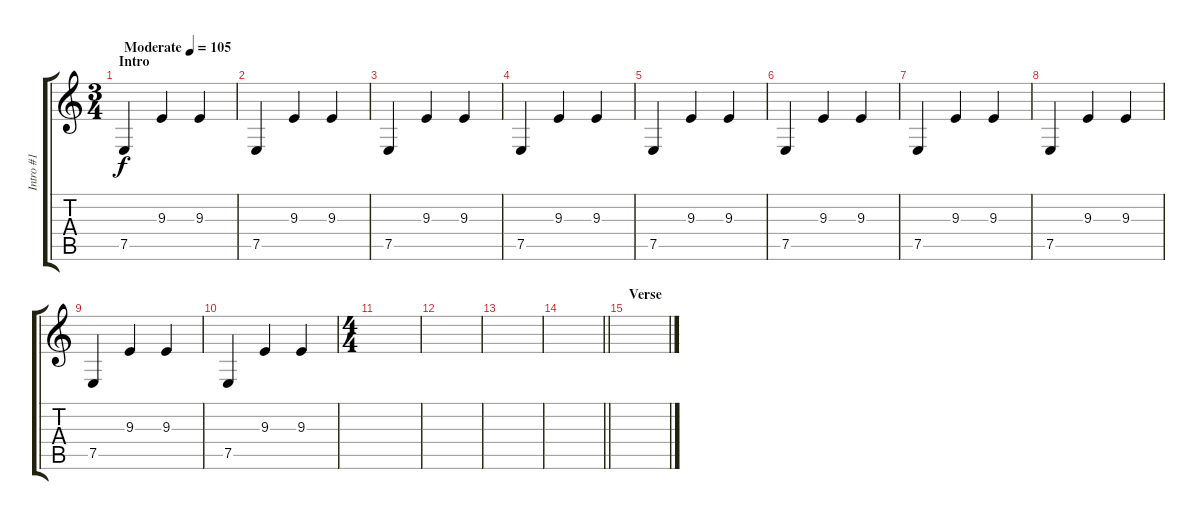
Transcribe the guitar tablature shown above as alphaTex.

\track ("Intro #1" "Intro #1") {instrument tremolostrings}
\staff {score tabs}
\tuning (E4 B3 G3 D3 A2 D2) {hide}
\ts (3 4)
\section ("" "Intro")
\tempo (105 "Moderate")
\clef g2
\ks c
7.5.4{dy f instrument tremolostrings} 9.3.4 9.3.4 |
7.5.4 9.3.4 9.3.4 |
7.5.4 9.3.4 9.3.4 |
7.5.4 9.3.4 9.3.4 |
7.5.4 9.3.4 9.3.4 |
7.5.4 9.3.4 9.3.4 |
7.5.4 9.3.4 9.3.4 |
7.5.4{volume 0} 9.3.4 9.3.4 |
7.5.4 9.3.4 9.3.4 |
7.5.4 9.3.4 9.3.4 |
\ts (4 4)
|
|
|
\barLineRight lightlight
|
\section ("" "Verse")
